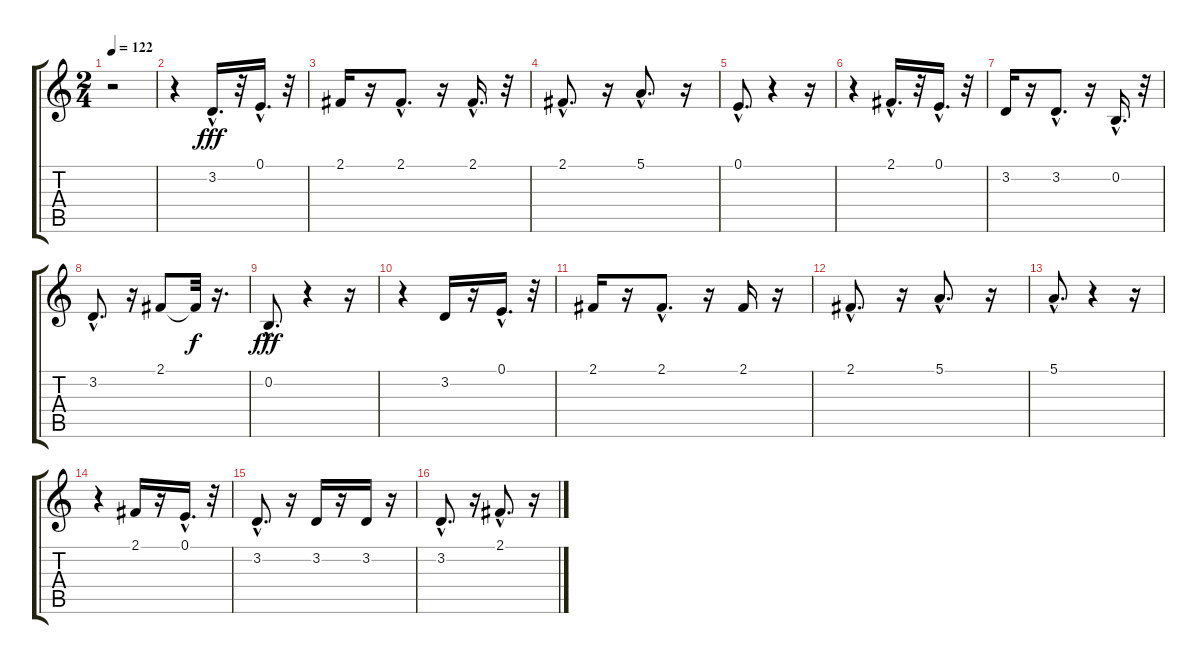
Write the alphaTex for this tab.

\track "" {instrument ocarina}
\staff {score tabs}
\tuning (E4 B3 G3 D3 A2 E2) {hide}
\ts (2 4)
\tempo 122
\clef g2
\ks c
r.2{dy fff} |
r.4 3.2{hac}.16{d} r.32 0.1{hac}.16{d} r.32 |
2.1.16 r.16 2.1{hac}.8{d} r.16 2.1{hac}.16{d} r.32 |
2.1{hac}.8{d} r.16 5.1{hac}.8{d} r.16 |
0.1{hac}.8{d} r.4 r.16 |
r.4 2.1{hac}.16{d} r.32 0.1{hac}.16{d} r.32 |
3.2.16 r.16 3.2{hac}.8{d} r.16 0.2{hac}.16{d} r.32 |
3.2{hac}.8{d} r.16 2.1.8 2.1{t}.32{dy f} r.16{d} |
0.2{hac}.8{d dy fff} r.4 r.16 |
r.4 3.2.16 r.16 0.1{hac}.16{d} r.32 |
2.1.16 r.16 2.1{hac}.8{d} r.16 2.1.16 r.16 |
2.1{hac}.8{d} r.16 5.1{hac}.8{d} r.16 |
5.1{hac}.8{d} r.4 r.16 |
r.4 2.1.16 r.16 0.1{hac}.16{d} r.32 |
3.2{hac}.8{d} r.16 3.2.16 r.16 3.2.16 r.16 |
3.2{hac}.8{d} r.16 2.1{hac}.8{d} r.16
